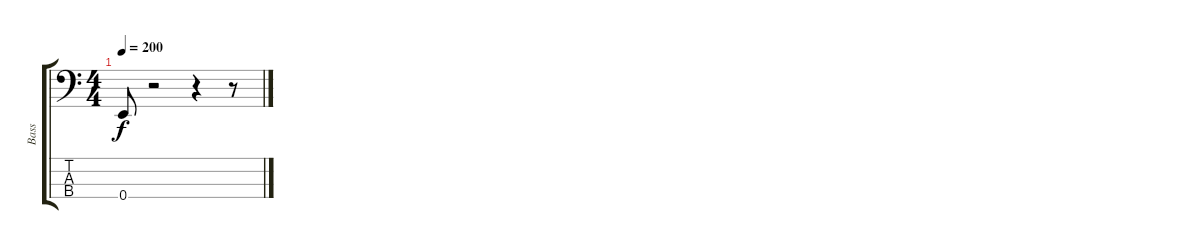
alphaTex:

\track ("Bass" "Bass") {instrument electricbassfinger}
\staff {score tabs}
\tuning (G2 D2 A1 E1) {hide}
\ts (4 4)
\tempo 200
\clef f4
\ks c
0.4.8{dy f} r.2 r.4 r.8
